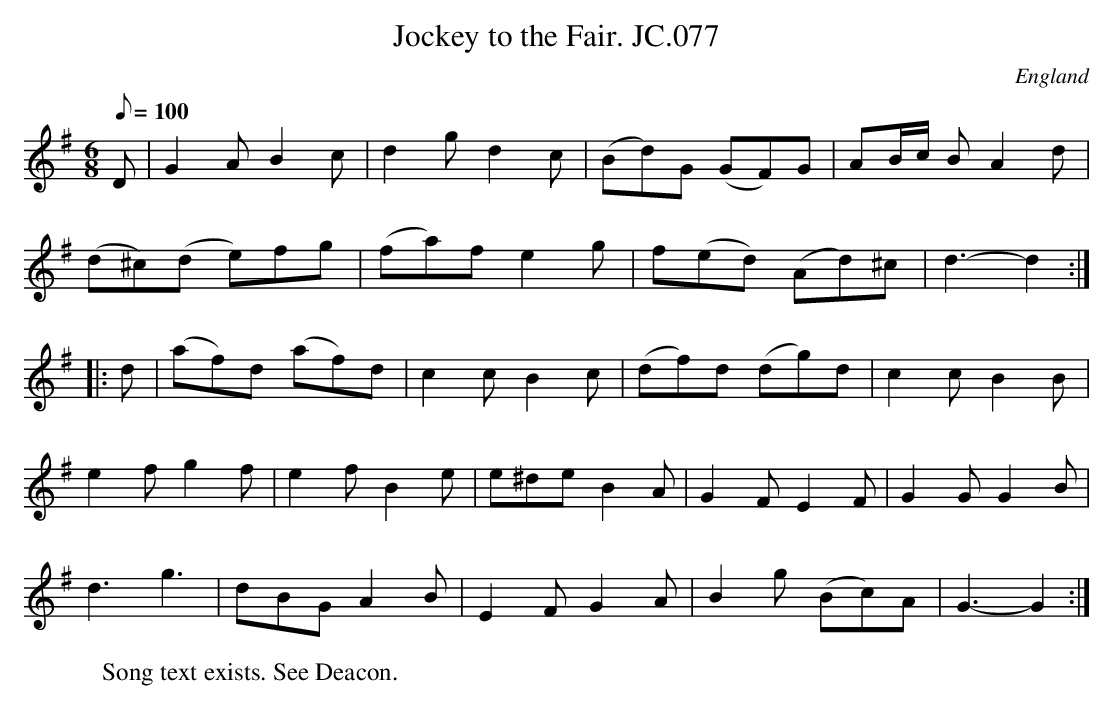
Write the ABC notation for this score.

X:1
T:Jockey to the Fair. JC.077
M:6/8
L:1/8
Q:100
O:England
K:G
D|G2AB2c|d2gd2c|(Bd)G (GF)G|AB/c/ BA2d|!
(d^c)(d e)fg|(fa)fe2g|f(ed) (Ad)^c|d3-d2:|!
|:d|(af)d (af)d|c2cB2c|(df)d (dg)d|c2cB2B|!
e2fg2f|e2fB2e|e^deB2A|G2FE2F|G2GG2B|!
d3g3|dBG A2B|E2FG2A|B2g (Bc)A|G3-G2:|]
W:Song text exists. See Deacon.
